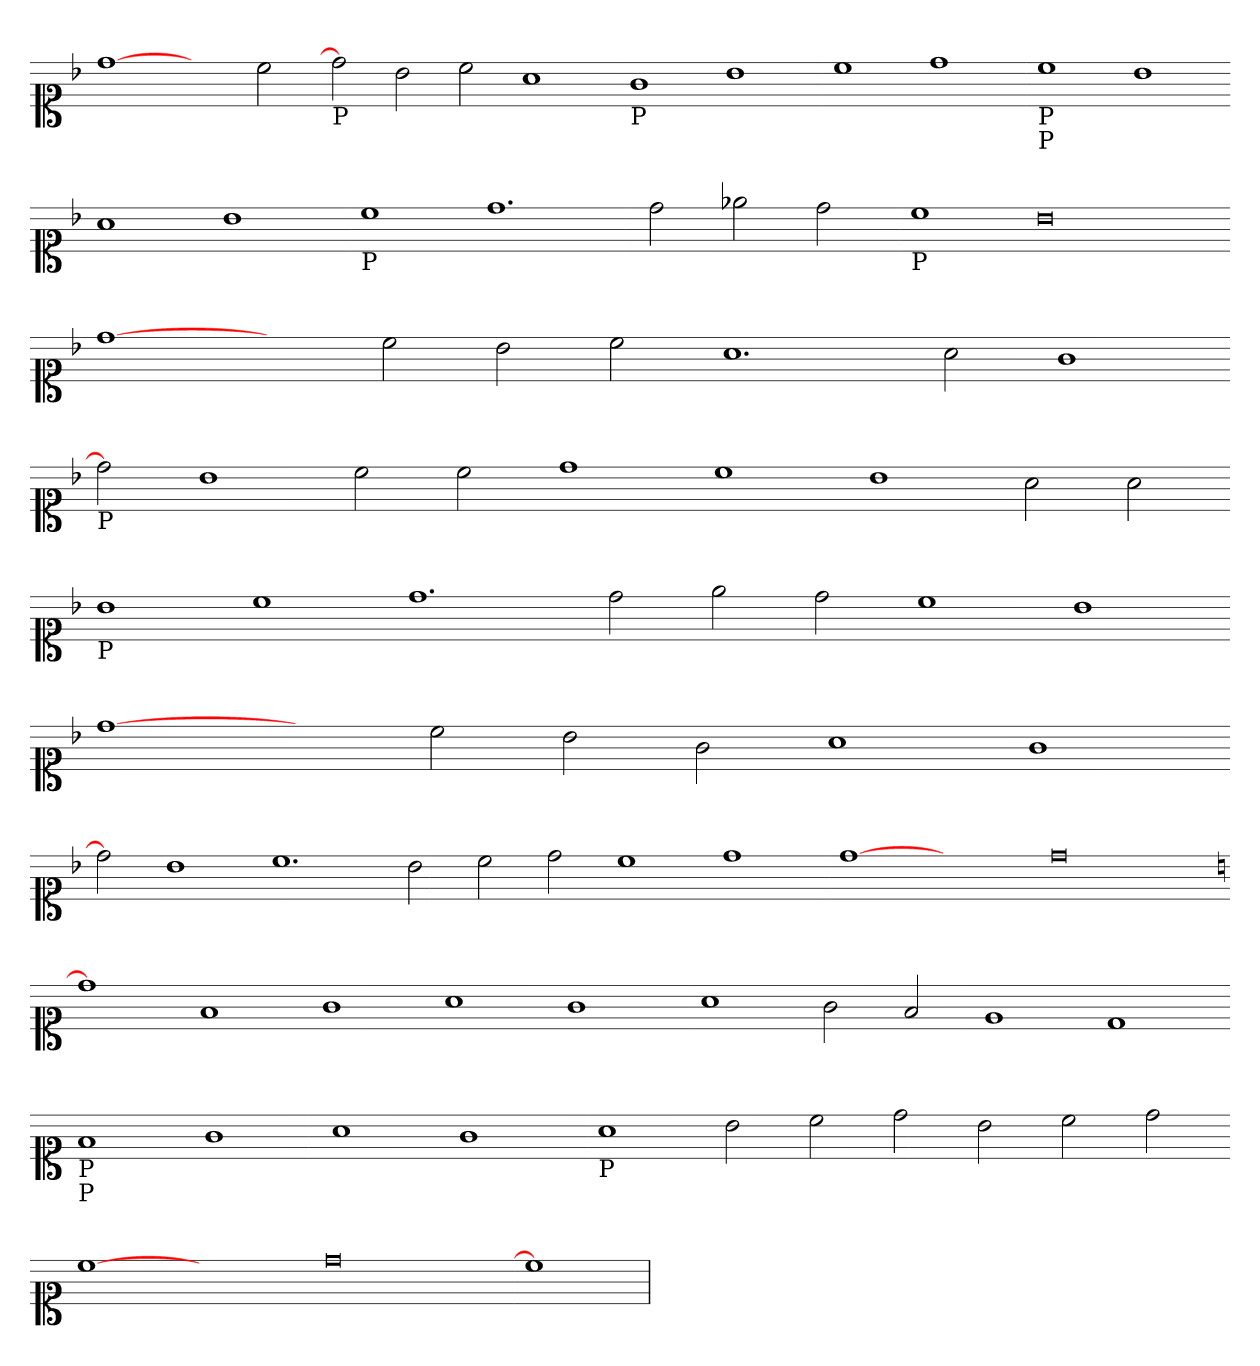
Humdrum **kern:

**kern
*part1
*staff1
*clefC1
*k[b-]
=
[1dd
2ryy
2cc
=-
!LO:TX:b:t=P
2dd]
2b-
2cc
1a
=-
!LO:TX:b:t=P
1g
1b-
=-
1cc
1dd
=-
!LO:TX:b:t=P
!LO:TX:b:t=P
1cc
1b-
=-
1a
1b-
=-
!LO:TX:b:t=P
1cc
1.dd
2dd
2ee-X
2dd
=-
!LO:TX:b:t=P
1cc
0b-
=-
[1dd
2ryy
2cc
2b-
2cc
1.a
2a
1g
=-
!LO:TX:b:t=P
2dd]
1b-
2cc
2cc
1dd
1cc
1b-
2a
2a
=-
!LO:TX:b:t=P
1b-
1cc
1.dd
2dd
2ee-
2dd
1cc
1b-
=-
[1dd
2ryy
2cc
2b-
2g
1a
1g
=-
2dd]
1b-
1.cc
2b-
2cc
2dd
1cc
1dd
=-
[1dd
1ryy
0dd
=-
*k[]
1dd]
1f
1g
1a
1g
=-
1a
2g
2f
1e
1d
=-
!LO:TX:b:t=P
!LO:TX:b:t=P
1f
1g
1a
1g
=-
!LO:TX:b:t=P
1a
2b
2cc
2dd
2b
2cc
2dd
=-
[1cc
1ryy
0dd
=1-
1cc]
=
*-
